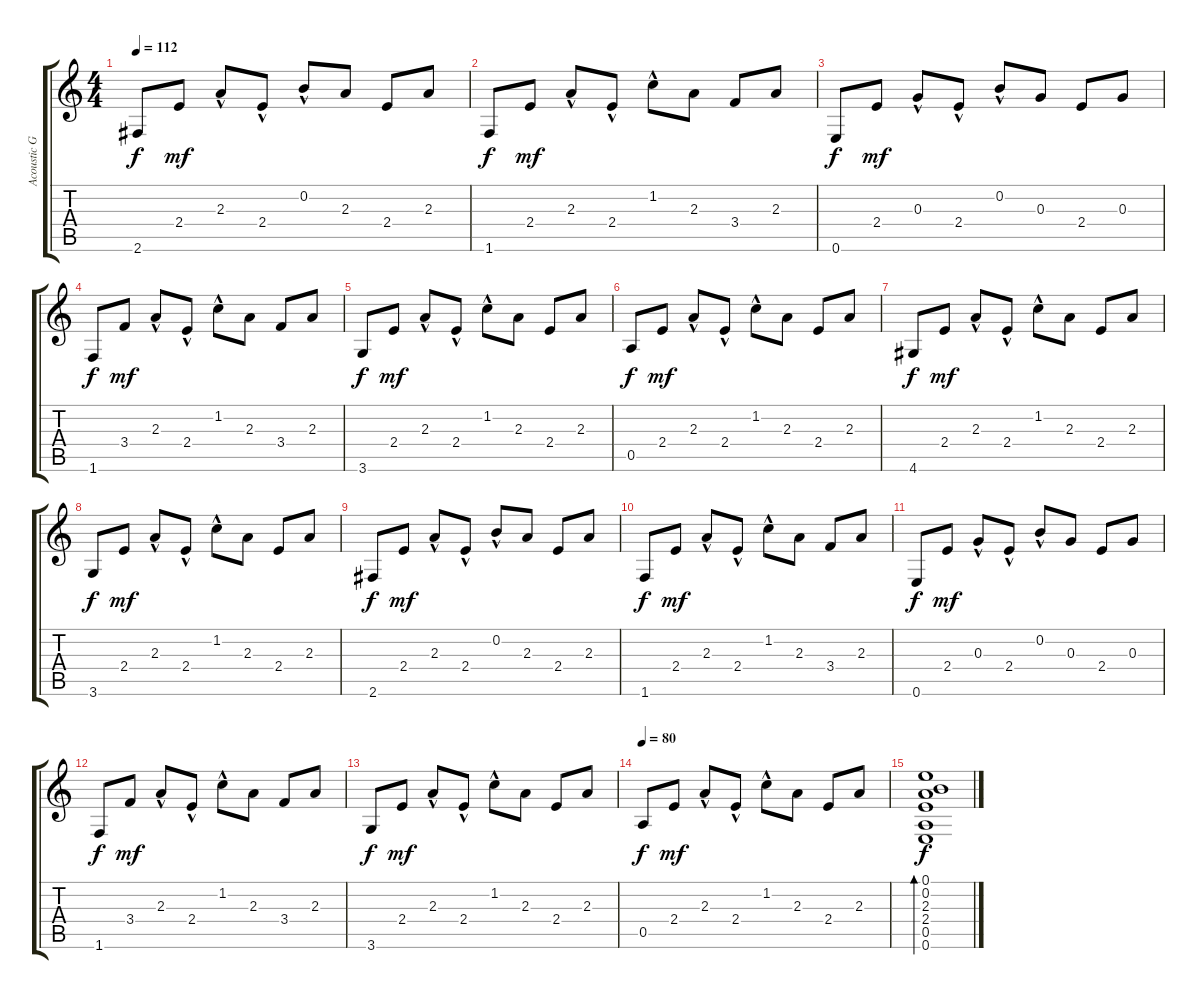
\track ("Acoustic Guitars" "Acoustic G") {instrument acousticguitarnylon}
\staff {score tabs}
\tuning (E4 B3 G3 D3 A2 E2) {hide}
\ts (4 4)
\tempo 112
\clef g2
\ks c
2.6.8{dy f} 2.4.8{dy mf} 2.3{hac}.8 2.4{hac}.8 0.2{hac}.8 2.3.8 2.4.8 2.3.8 |
1.6.8{dy f} 2.4.8{dy mf} 2.3{hac}.8 2.4{hac}.8 1.2{hac}.8 2.3.8 3.4.8 2.3.8 |
0.6.8{dy f} 2.4.8{dy mf} 0.3{hac}.8 2.4{hac}.8 0.2{hac}.8 0.3.8 2.4.8 0.3.8 |
1.6.8{dy f} 3.4.8{dy mf} 2.3{hac}.8 2.4{hac}.8 1.2{hac}.8 2.3.8 3.4.8 2.3.8 |
3.6.8{dy f} 2.4.8{dy mf} 2.3{hac}.8 2.4{hac}.8 1.2{hac}.8 2.3.8 2.4.8 2.3.8 |
0.5.8{dy f} 2.4.8{dy mf} 2.3{hac}.8 2.4{hac}.8 1.2{hac}.8 2.3.8 2.4.8 2.3.8 |
4.6.8{dy f} 2.4.8{dy mf} 2.3{hac}.8 2.4{hac}.8 1.2{hac}.8 2.3.8 2.4.8 2.3.8 |
3.6.8{dy f} 2.4.8{dy mf} 2.3{hac}.8 2.4{hac}.8 1.2{hac}.8 2.3.8 2.4.8 2.3.8 |
2.6.8{dy f} 2.4.8{dy mf} 2.3{hac}.8 2.4{hac}.8 0.2{hac}.8 2.3.8 2.4.8 2.3.8 |
1.6.8{dy f} 2.4.8{dy mf} 2.3{hac}.8 2.4{hac}.8 1.2{hac}.8 2.3.8 3.4.8 2.3.8 |
0.6.8{dy f} 2.4.8{dy mf} 0.3{hac}.8 2.4{hac}.8 0.2{hac}.8 0.3.8 2.4.8 0.3.8 |
1.6.8{dy f} 3.4.8{dy mf} 2.3{hac}.8 2.4{hac}.8 1.2{hac}.8 2.3.8 3.4.8 2.3.8 |
3.6.8{dy f} 2.4.8{dy mf} 2.3{hac}.8 2.4{hac}.8 1.2{hac}.8 2.3.8 2.4.8 2.3.8 |
\tempo 80
0.5.8{dy f} 2.4.8{dy mf} 2.3{hac}.8 2.4{hac}.8 1.2{hac}.8 2.3.8 2.4.8 2.3.8 |
(0.1 0.2 2.3 2.4 0.5 0.6).1{bd 480 dy f}
